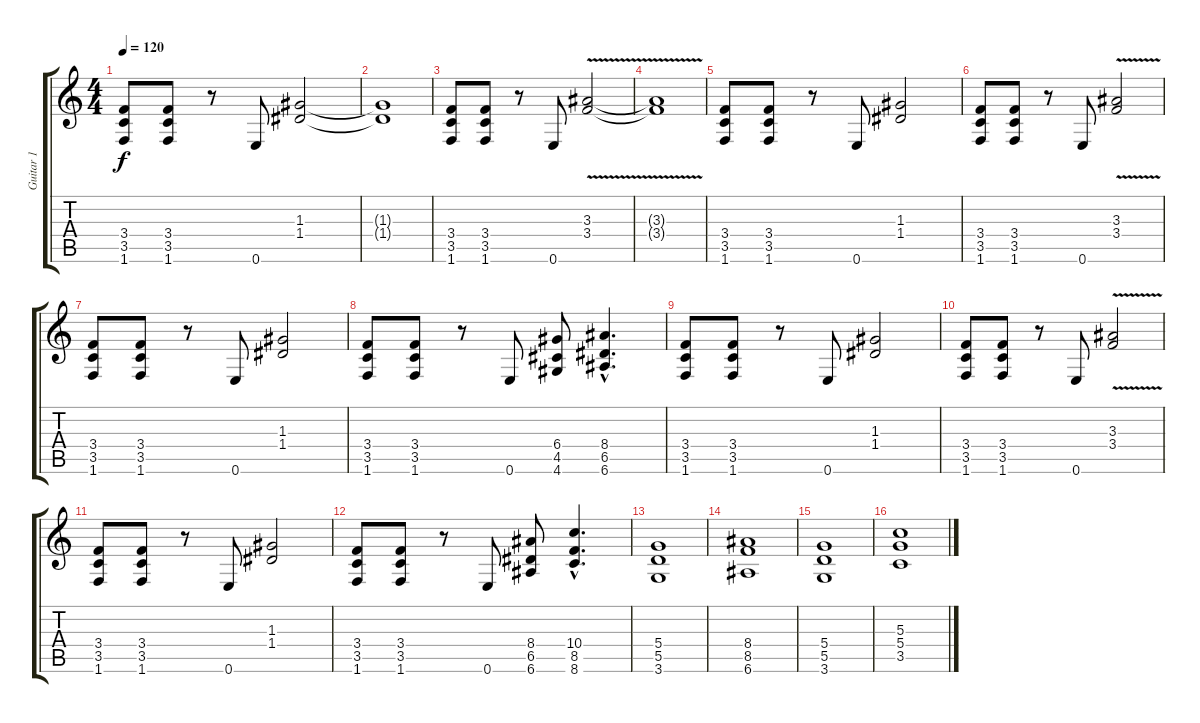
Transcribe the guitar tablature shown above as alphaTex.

\track ("Guitar 1" "Guitar 1") {instrument distortionguitar}
\staff {score tabs}
\tuning (E4 B3 G3 D3 A2 E2) {hide}
\ts (4 4)
\tempo 120
\clef g2
\ks c
(3.4 3.5 1.6).8{dy f} (3.4 3.5 1.6).8 r.8 0.6.8 (1.3 1.4).2 |
(1.3{t} 1.4{t}).1 |
(3.4 3.5 1.6).8 (3.4 3.5 1.6).8 r.8 0.6.8 (3.3{v} 3.4{v}).2 |
(3.3{t} 3.4{t}).1 |
(3.4 3.5 1.6).8 (3.4 3.5 1.6).8 r.8 0.6.8 (1.3 1.4).2 |
(3.4 3.5 1.6).8 (3.4 3.5 1.6).8 r.8 0.6.8 (3.3{v} 3.4{v}).2 |
(3.4 3.5 1.6).8 (3.4 3.5 1.6).8 r.8 0.6.8 (1.3 1.4).2 |
(3.4 3.5 1.6).8 (3.4 3.5 1.6).8 r.8 0.6.8 (6.4 4.5 4.6).8 (8.4{hac} 6.5{hac} 6.6{hac}).4{d} |
(3.4 3.5 1.6).8 (3.4 3.5 1.6).8 r.8 0.6.8 (1.3 1.4).2 |
(3.4 3.5 1.6).8 (3.4 3.5 1.6).8 r.8 0.6.8 (3.3{v} 3.4{v}).2 |
(3.4 3.5 1.6).8 (3.4 3.5 1.6).8 r.8 0.6.8 (1.3 1.4).2 |
(3.4 3.5 1.6).8 (3.4 3.5 1.6).8 r.8 0.6.8 (8.4 6.5 6.6).8 (10.4{hac} 8.5{hac} 8.6{hac}).4{d} |
(5.4 5.5 3.6).1 |
(8.4 8.5 6.6).1 |
(5.4 5.5 3.6).1 |
(5.3 5.4 3.5).1
